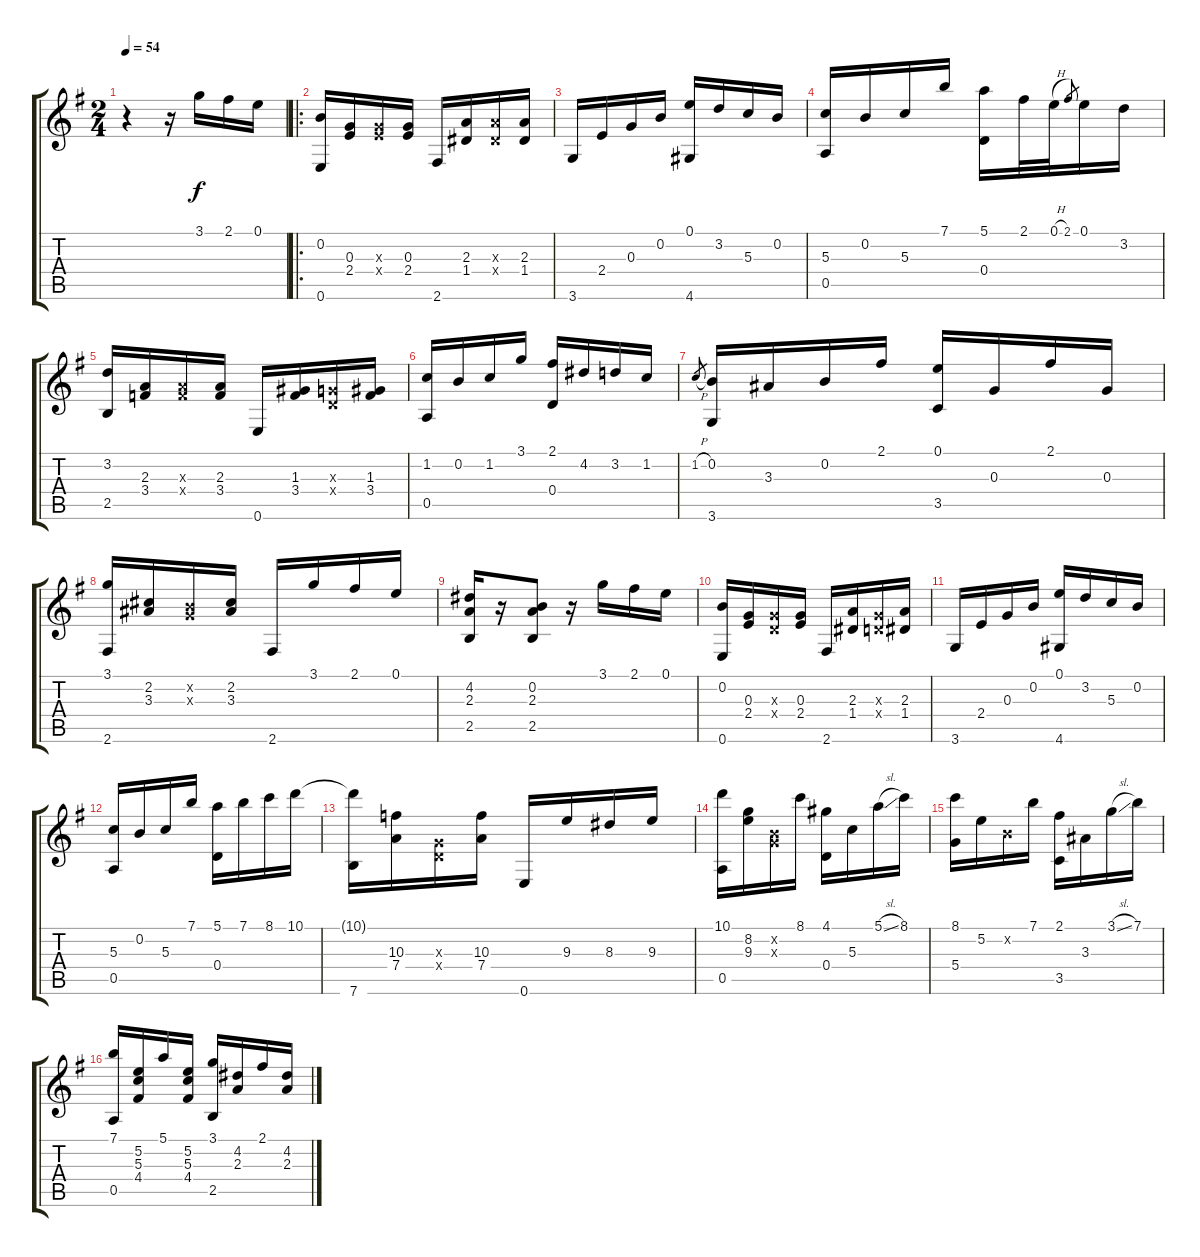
\track "" {instrument acousticguitarnylon}
\staff {score tabs}
\tuning (E4 B3 G3 D3 A2 E2) {hide}
\ts (2 4)
\tempo 54
\clef g2
\ks g
r.4{dy f instrument acousticguitarnylon} r.16 3.1.16 2.1.16 0.1.16 |
\ro
(0.2 0.6).16 (0.3 2.4).16 (0.3{x} 2.4{x}).16 (0.3 2.4).16 2.6.16 (2.3 1.4).16 (2.3{x} 1.4{x}).16 (2.3 1.4).16 |
3.6.16 2.4.16 0.3.16 0.2.16 (0.1 4.6).16 3.2.16 5.3.16 0.2.16 |
(5.3 0.5).16 0.2.16 5.3.16 7.1.16 (5.1 0.4).16 2.1.32 0.1{h}.32 2.1.8{gr} 0.1.16 3.2.16 |
(3.2 2.5).16 (2.3 3.4).16 (2.3{x} 3.4{x}).16 (2.3 3.4).16 0.6.16 (1.3 3.4).16 (0.3{x} 0.4{x}).16 (1.3 3.4).16 |
(1.2 0.5).16 0.2.16 1.2.16 3.1.16 (2.1 0.4).16 4.2.16 3.2.16 1.2.16 |
1.2{h}.8{gr} (0.2 3.6).16 3.3.16 0.2.16 2.1.16 (0.1 3.5).16 0.3.16 2.1.16 0.3.16 |
(3.1 2.6).16 (2.2 3.3).16 (0.2{x} 0.3{x}).16 (2.2 3.3).16 2.6.16 3.1.16 2.1.16 0.1.16 |
(4.2 2.3 2.5).16 r.16 (0.2 2.3 2.5).8 r.16 3.1.16 2.1.16 0.1.16 |
(0.2 0.6).16 (0.3 2.4).16 (0.3{x} 0.4{x}).16 (0.3 2.4).16 2.6.16 (2.3 1.4).16 (0.3{x} 0.4{x}).16 (2.3 1.4).16 |
3.6.16 2.4.16 0.3.16 0.2.16 (0.1 4.6).16 3.2.16 5.3.16 0.2.16 |
(5.3 0.5).16 0.2.16 5.3.16 7.1.16 (5.1 0.4).16 7.1.16 8.1.16 10.1.16 |
(10.1{t} 7.6).16 (10.3 7.4).16 (0.3{x} 0.4{x}).16 (10.3 7.4).16 0.6.16 9.3.16 8.3.16 9.3.16 |
(10.1 0.5).16 (8.2 9.3).16 (0.2{x} 0.3{x}).16 8.1.16 (4.1 0.4).16 5.3.16 5.1{sl}.16 8.1.16 |
(8.1 5.4).16 5.2.16 0.2{x}.16 7.1.16 (2.1 3.5).16 3.3.16 3.1{sl}.16 7.1.16 |
(7.1 0.5).16 (5.2 5.3 4.4).16 5.1.16 (5.2 5.3 4.4).16 (3.1 2.5).16 (4.2 2.3).16 2.1.16 (4.2 2.3).16
